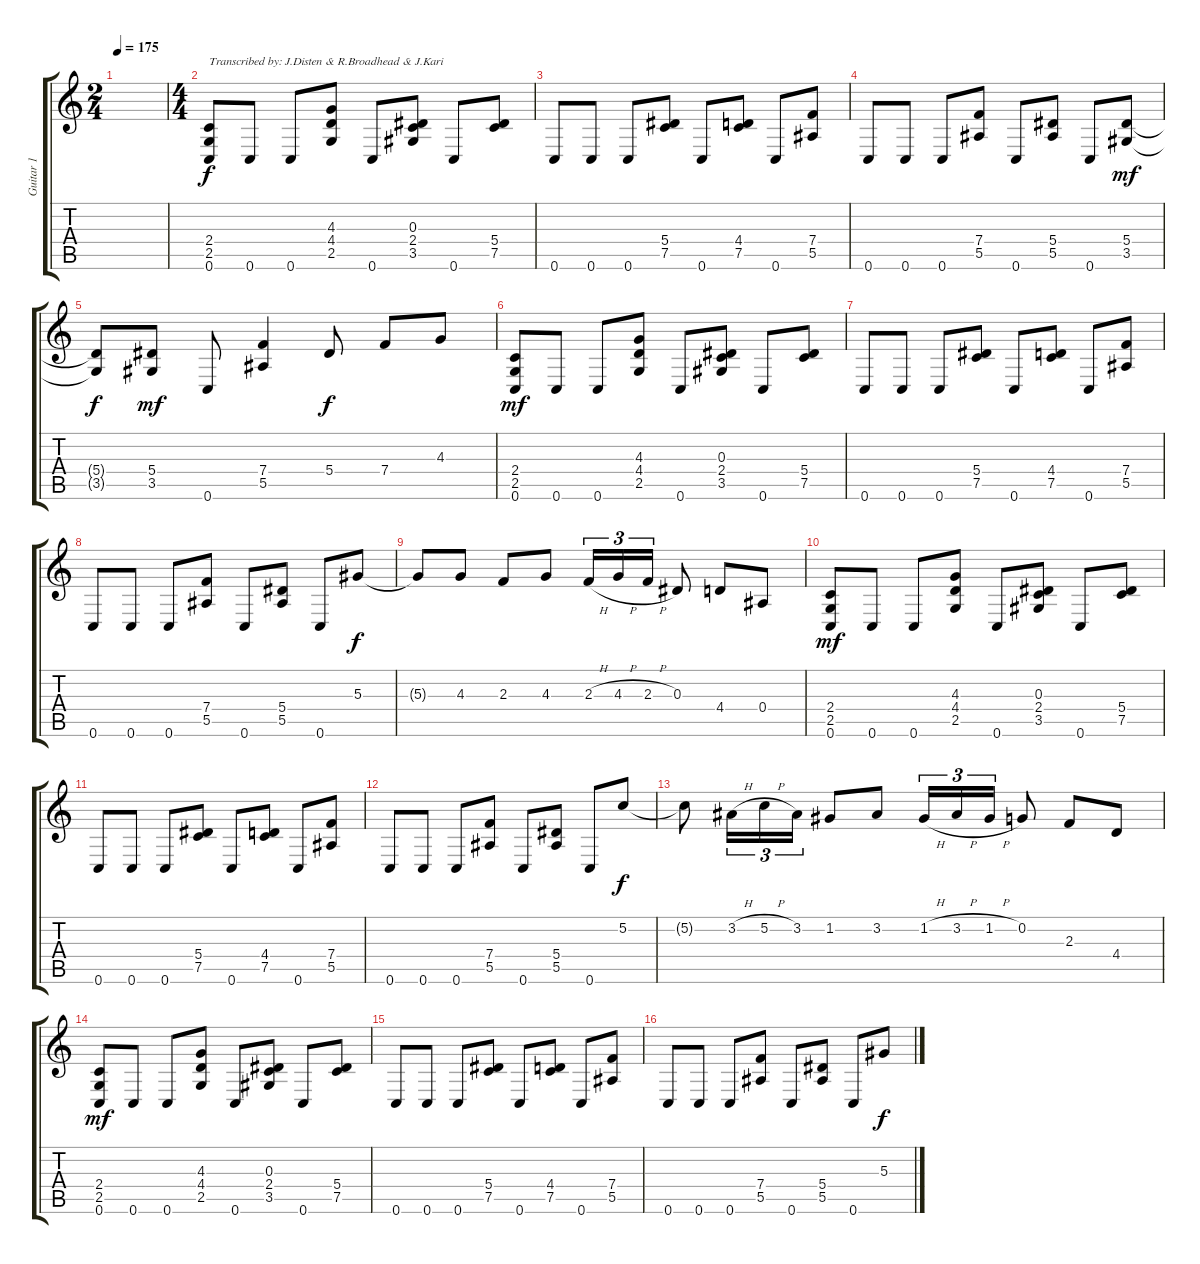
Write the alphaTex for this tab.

\track ("Guitar 1" "Guitar 1") {instrument distortionguitar}
\staff {score tabs}
\tuning (C4 G3 Eb3 Bb2 F2 C2) {hide}
\ts (2 4)
\tempo 175
\clef g2
\ks c
|
\ts (4 4)
(2.4 2.5 0.6).8{txt "Transcribed by: J.Disten & R.Broadhead & J.Kari"} 0.6.8{dy f} 0.6.8 (4.3 4.4 2.5).8 0.6.8 (0.3 2.4 3.5).8 0.6.8 (5.4 7.5).8 |
0.6.8 0.6.8 0.6.8 (5.4 7.5).8 0.6.8 (4.4 7.5).8 0.6.8 (7.4 5.5).8 |
0.6.8 0.6.8 0.6.8 (7.4 5.5).8 0.6.8 (5.4 5.5).8 0.6.8 (5.4 3.5).8{dy mf} |
(5.4{t} 3.5{t}).8{dy f} (5.4 3.5).8{dy mf} 0.6.8 (7.4 5.5).4 5.4.8{dy f} 7.4.8 4.3.8 |
(2.4 2.5 0.6).8{dy mf} 0.6.8 0.6.8 (4.3 4.4 2.5).8 0.6.8 (0.3 2.4 3.5).8 0.6.8 (5.4 7.5).8 |
0.6.8 0.6.8 0.6.8 (5.4 7.5).8 0.6.8 (4.4 7.5).8 0.6.8 (7.4 5.5).8 |
0.6.8 0.6.8 0.6.8 (7.4 5.5).8 0.6.8 (5.4 5.5).8 0.6.8 5.3.8{dy f} |
5.3{t}.8 4.3.8 2.3.8 4.3.8 2.3{h}.16{tu (3 2)} 4.3{h}.16{tu (3 2)} 2.3{h}.16{tu (3 2)} 0.3.8 4.4.8 0.4.8 |
(2.4 2.5 0.6).8{dy mf} 0.6.8 0.6.8 (4.3 4.4 2.5).8 0.6.8 (0.3 2.4 3.5).8 0.6.8 (5.4 7.5).8 |
0.6.8 0.6.8 0.6.8 (5.4 7.5).8 0.6.8 (4.4 7.5).8 0.6.8 (7.4 5.5).8 |
0.6.8 0.6.8 0.6.8 (7.4 5.5).8 0.6.8 (5.4 5.5).8 0.6.8 5.2.8{dy f} |
5.2{t}.8 3.2{h}.16{tu (3 2)} 5.2{h}.16{tu (3 2)} 3.2.16{tu (3 2)} 1.2.8 3.2.8 1.2{h}.16{tu (3 2)} 3.2{h}.16{tu (3 2)} 1.2{h}.16{tu (3 2)} 0.2.8 2.3.8 4.4.8 |
(2.4 2.5 0.6).8{dy mf} 0.6.8 0.6.8 (4.3 4.4 2.5).8 0.6.8 (0.3 2.4 3.5).8 0.6.8 (5.4 7.5).8 |
0.6.8 0.6.8 0.6.8 (5.4 7.5).8 0.6.8 (4.4 7.5).8 0.6.8 (7.4 5.5).8 |
0.6.8 0.6.8 0.6.8 (7.4 5.5).8 0.6.8 (5.4 5.5).8 0.6.8 5.3.8{dy f}
